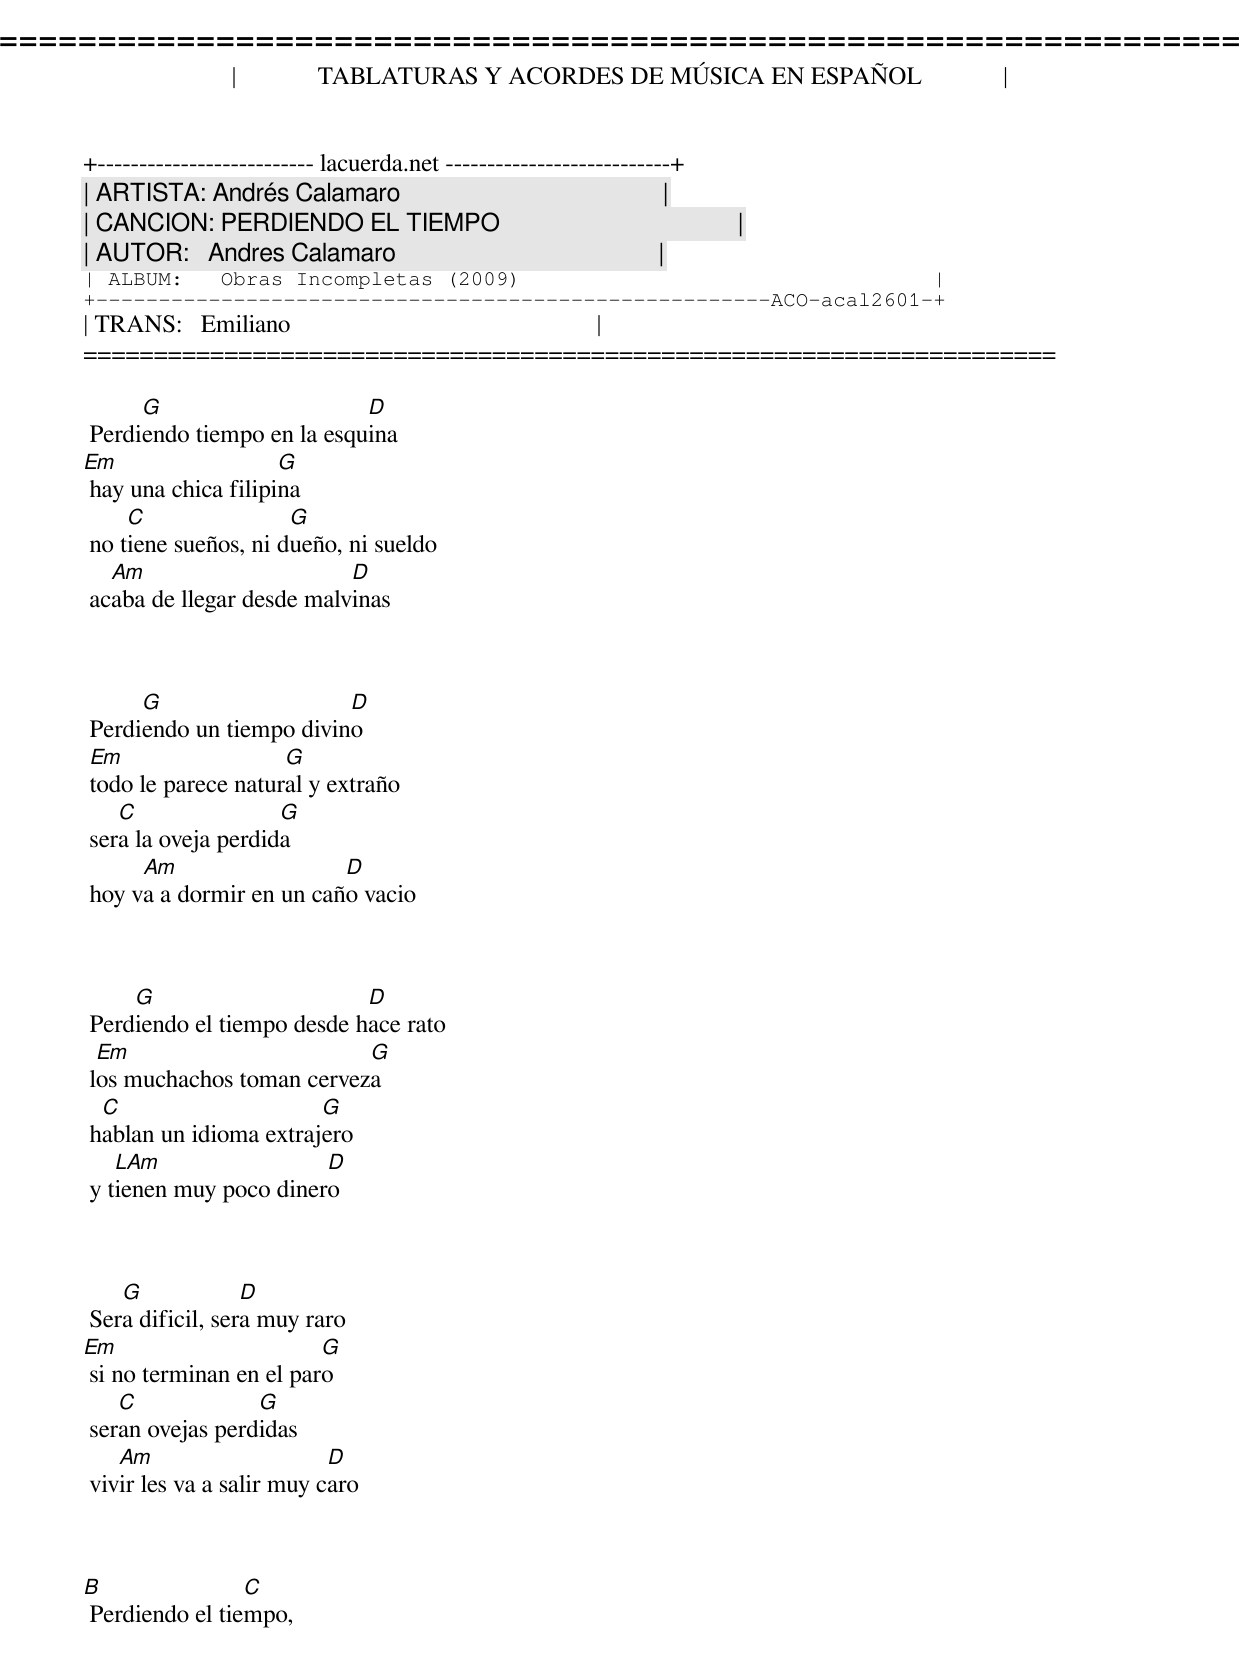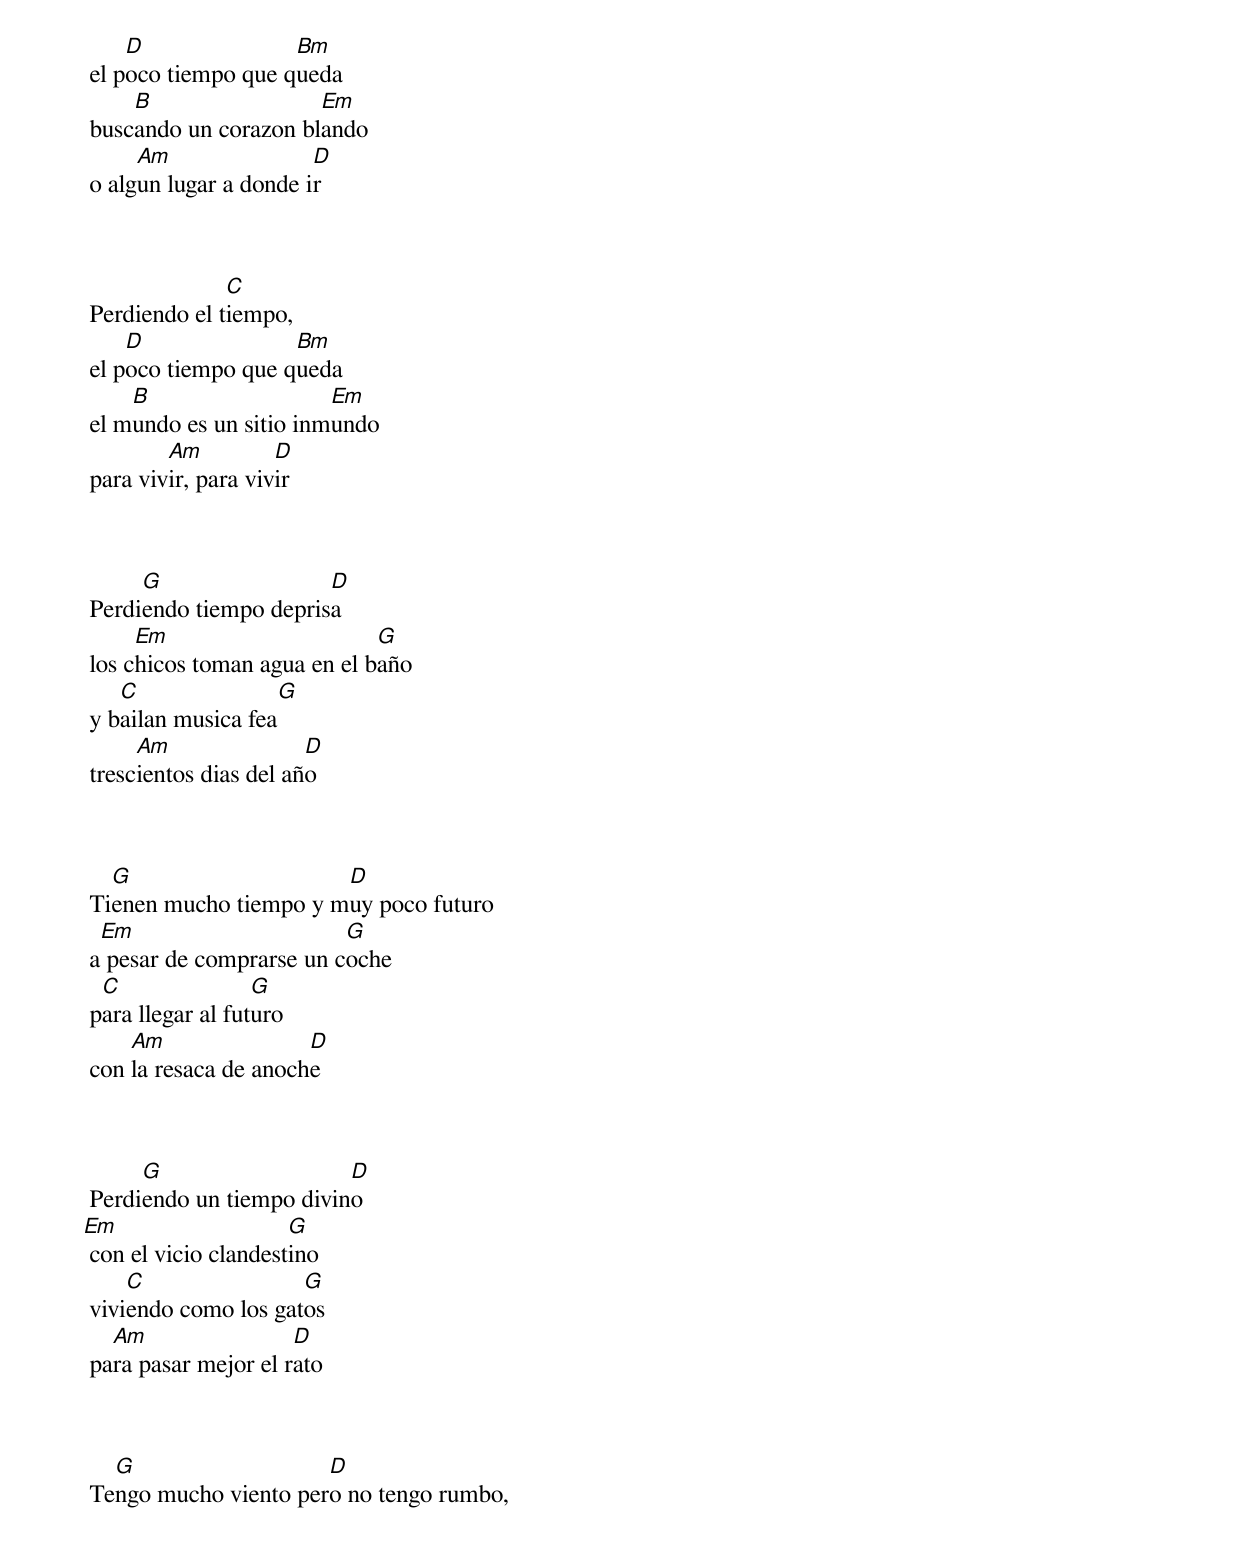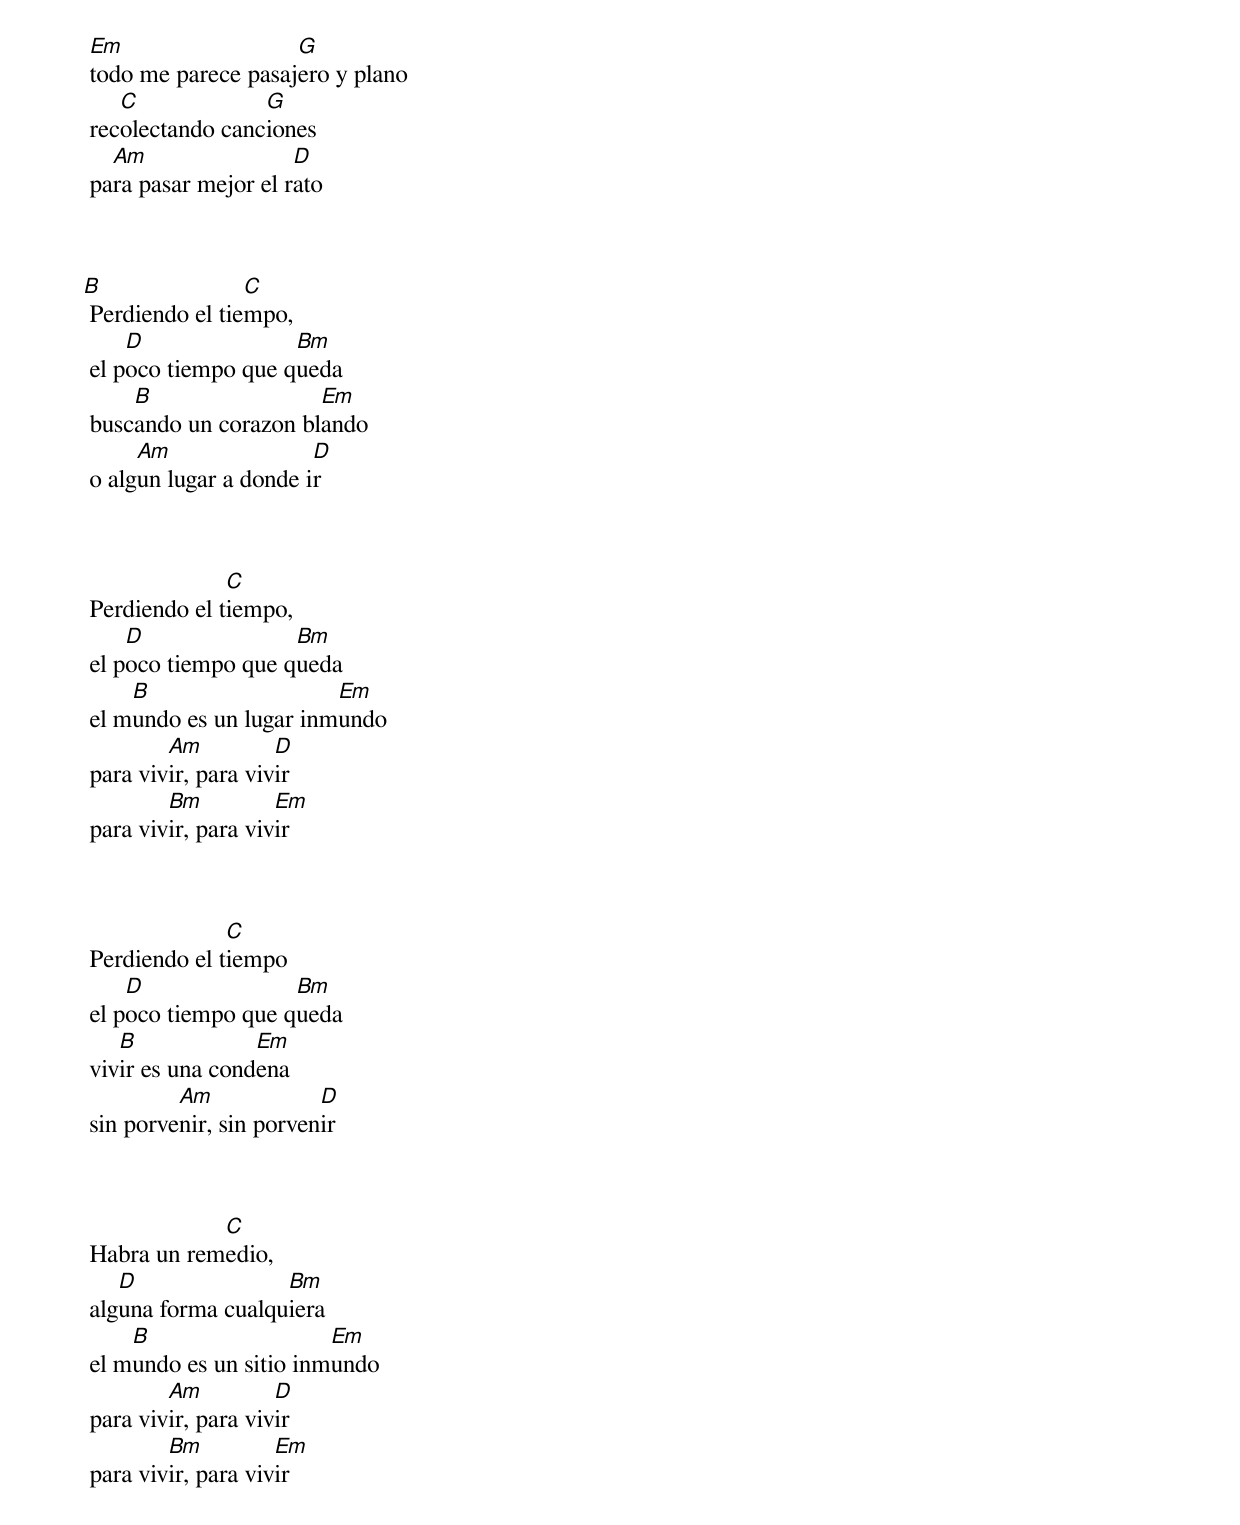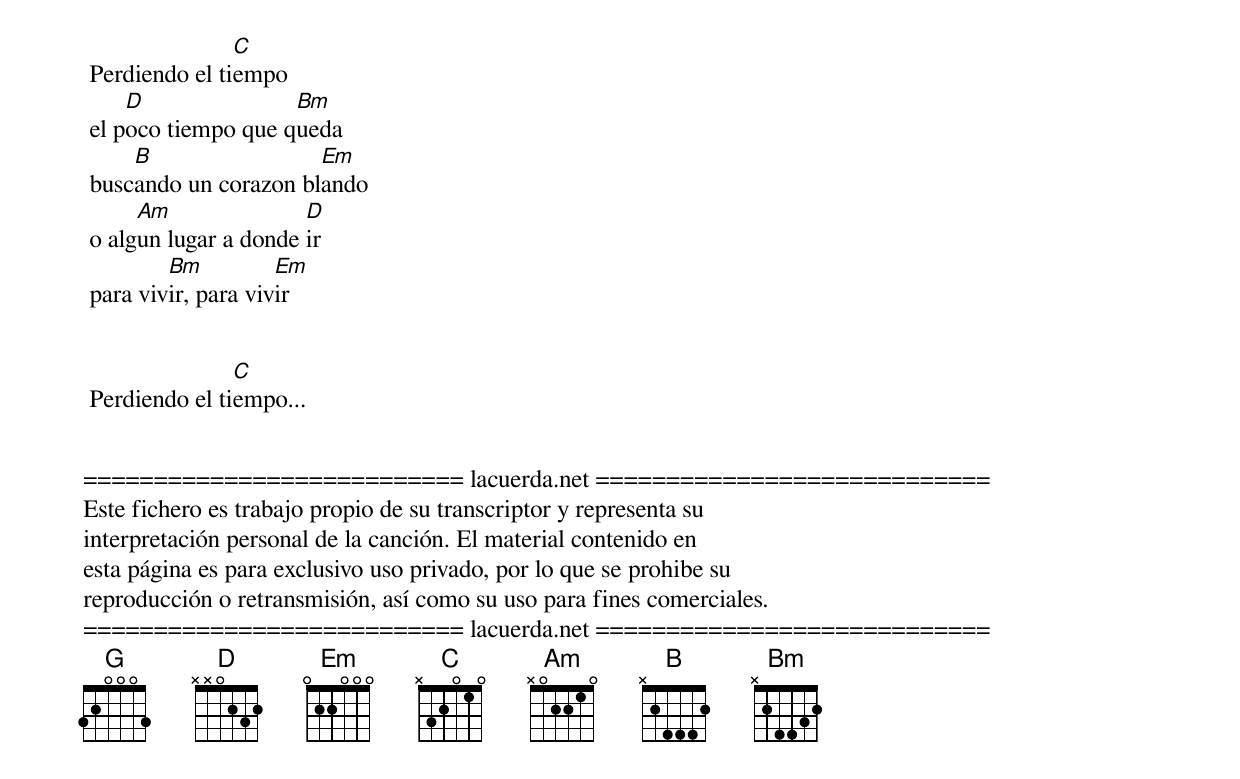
=====================================================================
|             TABLATURAS Y ACORDES DE MÚSICA EN ESPAÑOL             |
+-------------------------- lacuerda.net ---------------------------+
| ARTISTA: Andrés Calamaro                                          |
| CANCION: PERDIENDO EL TIEMPO                                      |
| AUTOR:   Andres Calamaro                                          |
| ALBUM:   Obras Incompletas (2009)                                 |
+------------------------------------------------------ACO-acal2601-+
| TRANS:   Emiliano                                                 |
=====================================================================

      G                     D
 Perdiendo tiempo en la esquina
Em                   G
 hay una chica filipina
     C                G
 no tiene sueños, ni dueño, ni sueldo
   Am                      D
 acaba de llegar desde malvinas



      G                   D
 Perdiendo un tiempo divino
 Em                  G
 todo le parece natural y extraño
    C                G
 sera la oveja perdida
      Am                  D
 hoy va a dormir en un caño vacio



     G                      D
 Perdiendo el tiempo desde hace rato
  Em                       G
 los muchachos toman cerveza
  C                     G
 hablan un idioma extrajero
    LAm                 D
 y tienen muy poco dinero



    G             D
 Sera dificil, sera muy raro
Em                       G
 si no terminan en el paro
    C             G
 seran ovejas perdidas
    Am                     D
 vivir les va a salir muy caro



B                C
 Perdiendo el tiempo,
     D               Bm
 el poco tiempo que queda
     B                 Em
 buscando un corazon blando
      Am                D
 o algun lugar a donde ir



               C
 Perdiendo el tiempo,
     D               Bm
 el poco tiempo que queda
     B                   Em
 el mundo es un sitio inmundo
         Am          D
 para vivir, para vivir



      G                 D
 Perdiendo tiempo deprisa
      Em                      G
 los chicos toman agua en el baño
    C               G
 y bailan musica fea
      Am                D
 trescientos dias del año



   G                    D
 Tienen mucho tiempo y muy poco futuro
  Em                      G
 a pesar de comprarse un coche
  C                G
 para llegar al futuro
     Am                D
 con la resaca de anoche



      G                   D
 Perdiendo un tiempo divino
Em                    G
 con el vicio clandestino
     C                G
 viviendo como los gatos
   Am                 D
 para pasar mejor el rato



   G                   D
 Tengo mucho viento pero no tengo rumbo,
 Em                  G
 todo me parece pasajero y plano
    C             G
 recolectando canciones
   Am                 D
 para pasar mejor el rato



B                C
 Perdiendo el tiempo,
     D               Bm
 el poco tiempo que queda
     B                 Em
 buscando un corazon blando
      Am                D
 o algun lugar a donde ir



               C
 Perdiendo el tiempo,
     D               Bm
 el poco tiempo que queda
     B                   Em
 el mundo es un lugar inmundo
         Am          D
 para vivir, para vivir
         Bm          Em
 para vivir, para vivir



               C
 Perdiendo el tiempo
     D               Bm
 el poco tiempo que queda
    B             Em
 vivir es una condena
          Am             D
 sin porvenir, sin porvenir



             C
 Habra un remedio,
    D               Bm
 alguna forma cualquiera
     B                   Em
 el mundo es un sitio inmundo
         Am          D
 para vivir, para vivir
         Bm          Em
 para vivir, para vivir



                C
 Perdiendo el tiempo
     D               Bm
 el poco tiempo que queda
     B                 Em
 buscando un corazon blando
      Am               D
 o algun lugar a donde ir
         Bm          Em
 para vivir, para vivir


                C
 Perdiendo el tiempo...


=========================== lacuerda.net ============================
Este fichero es trabajo propio de su transcriptor y representa su
interpretación personal de la canción. El material contenido en
esta página es para exclusivo uso privado, por lo que se prohibe su
reproducción o retransmisión, así como su uso para fines comerciales.
=========================== lacuerda.net ============================
